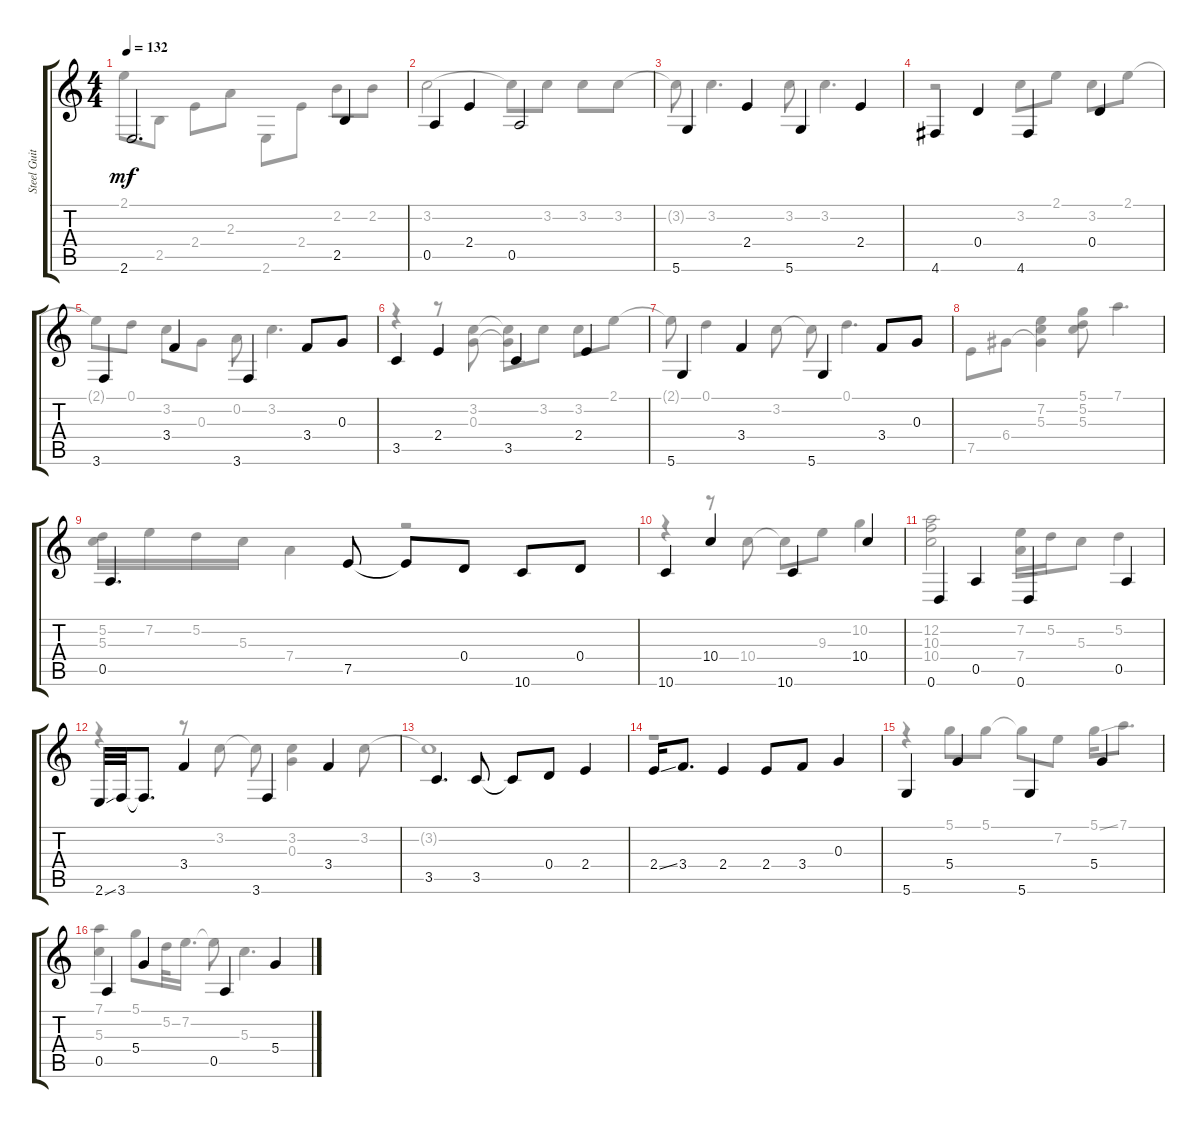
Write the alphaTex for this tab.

\track ("Steel Guitar" "Steel Guit") {instrument acousticguitarsteel}
\staff {score tabs}
\tuning (D4 A3 G3 D3 A2 D2) {hide}
\voice
\ts (4 4)
\tempo 132
\clef g2
\ks c
2.6.2{d dy mf} 2.5.4 |
0.5.4 2.4.4 0.5.2 |
5.6.4 2.4.4 5.6.4 2.4.4 |
4.6.4 0.4.4 4.6.4 0.4.4 |
3.6.4 3.4.4 3.6.4 3.4.8 0.3.8 |
3.5.4 2.4.4 3.5.4 2.4.4 |
5.6.4 3.4.4 5.6.4 3.4.8 0.3.8 |
|
0.5.4{d} 7.5.8 7.5{t}.8 0.4.8 10.6.8 0.4.8 |
10.6.4 10.4.4 10.6.4 10.4.4 |
0.6.4 0.5.4 0.6.4 0.5.4 |
2.6{ss}.32 3.6.32 3.6{t}.8{d} 3.4.4 3.6.4 3.4.4 |
3.5.4{d} 3.5.8 3.5{t}.8 0.4.8 2.4.4 |
2.4{ss}.16 3.4.8{d} 2.4.4 2.4.8 3.4.8 0.3.4 |
5.6.4 5.4.4 5.6.4 5.4.4 |
0.5.4 5.4.4 0.5.4 5.4.4
\voice
\clef g2
\ottava regular
\simile none
\ks c
2.1.8{dy mf} 2.5.8 2.4.8 2.3.8 2.6.8 2.4.8 2.2.8 2.2.8 |
3.2.2 3.2{t}.8 3.2.8 3.2.8 3.2.8 |
3.2{t}.8 3.2.4{d} 3.2.8 3.2.4{d} |
r.2 3.2.8 2.1.8 3.2.8 2.1.8 |
2.1{t}.8 0.1.8 3.2.8 0.3.8 0.2.8 3.2.4{d} |
r.4 r.8 (3.2 0.3).8 (3.2{t} 0.3{t}).8 3.2.8 3.2.8 2.1.8 |
2.1{t}.8 0.1.4 3.2.8 3.2{t}.8 0.1.4{d} |
7.5.8 6.4.8 (7.2 5.3 6.4{t}).4 (5.1 5.2 5.3).8 7.1.4{d} |
(5.2 5.3).16 7.2.16 5.2.16 5.3.16 7.4.4 r.2 |
r.4 r.8 10.4.8 10.4{t}.8 9.3.8 10.2.4 |
(12.2 10.3 10.4).2 (7.2 7.4).16 5.2.16 5.3.8 5.2.4 |
r.4 r.8 3.2.8 3.2{t}.8 (3.2 0.3).4 3.2.8 |
3.2{t}.1 |
r.1 |
r.4 5.1.8 5.1.8 5.1{t}.8 7.2.8 5.1{ss}.16 7.1.8{d} |
(7.1 5.3).4 5.1.8 5.2.32 7.2.16{d} 7.2{t}.8 5.3.4{d}
